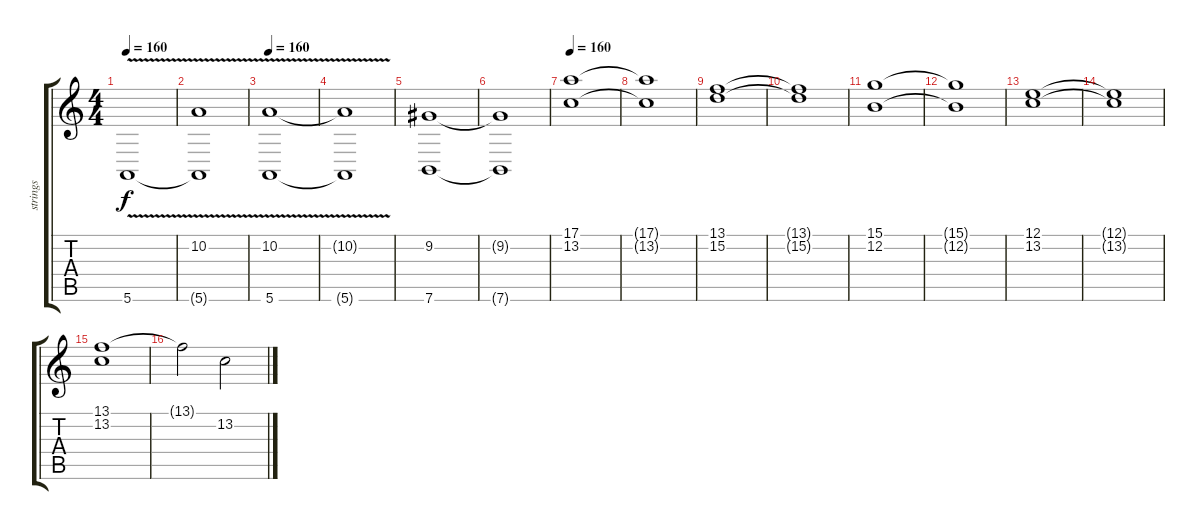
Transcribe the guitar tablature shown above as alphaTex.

\track ("strings" "strings") {instrument stringensemble1}
\staff {score tabs}
\tuning (E4 B3 G3 D3 A2 E2) {hide}
\ts (4 4)
\tempo 160
\clef g2
\ks c
5.6{v}.1{dy f} |
(10.2 5.6{t}).1 |
\tempo 160
(10.2 5.6{v}).1 |
(10.2{t} 5.6{t}).1 |
(9.2 7.6).1 |
(9.2{t} 7.6{t}).1 |
\tempo 160
(17.1 13.2).1 |
(17.1{t} 13.2{t}).1 |
(13.1 15.2).1 |
(13.1{t} 15.2{t}).1 |
(15.1 12.2).1 |
(15.1{t} 12.2{t}).1 |
(12.1 13.2).1 |
(12.1{t} 13.2{t}).1 |
(13.1 13.2).1 |
13.1{t}.2 13.2.2
